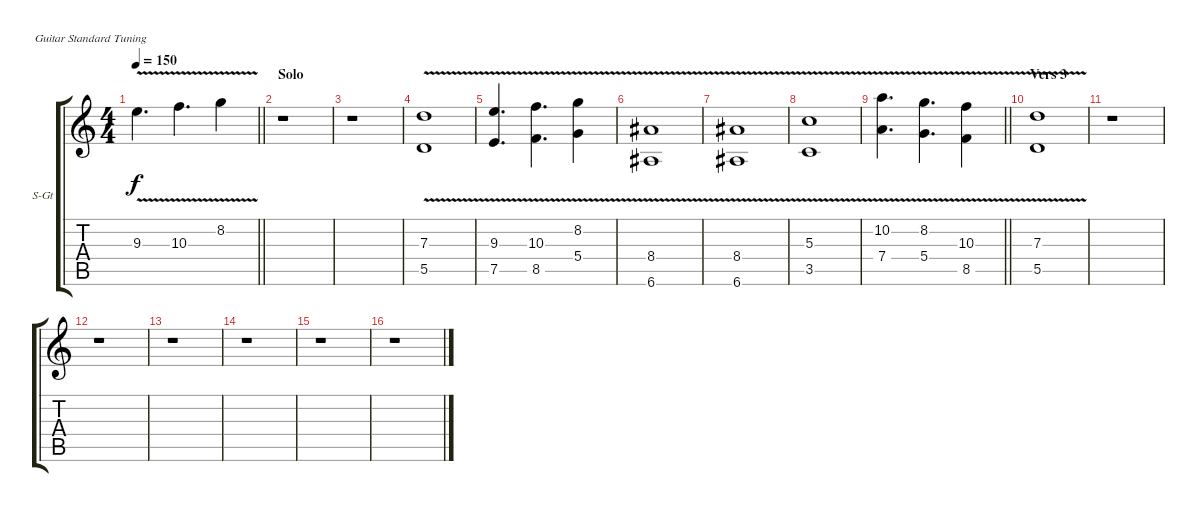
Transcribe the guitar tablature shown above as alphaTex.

\bracketExtendMode groupsimilarinstruments
\firstSystemTrackNameOrientation horizontal
\otherSystemsTrackNameOrientation horizontal
\track ("solo" "S-Gt") {instrument pad1newage}
\staff {score tabs}
\tuning (E4 B3 G3 D3 A2 E2)
\displaytranspose 12
\ts (4 4)
\tempo 150
\clef g2
\barLineRight lightlight
\ks c
9.3{v}.4{d dy f} 10.3{v}.4{d} 8.2{v}.4 |
\section ("" "Solo")
r.1 |
r.1 |
(7.3 5.5{v}).1 |
(9.3 7.5{v}).4{d} (10.3 8.5{v}).4{d} (8.2 5.4{v}).4 |
(8.4 6.6{v}).1 |
(8.4 6.6{v}).1 |
(5.3 3.5{v}).1 |
\barLineRight lightlight
(10.2 7.4{v}).4{d} (8.2 5.4{v}).4{d} (10.3 8.5{v}).4 |
\section ("" "Vers 3")
(7.3 5.5{v}).1 |
r.1 |
r.1 |
r.1 |
r.1 |
r.1 |
r.1
